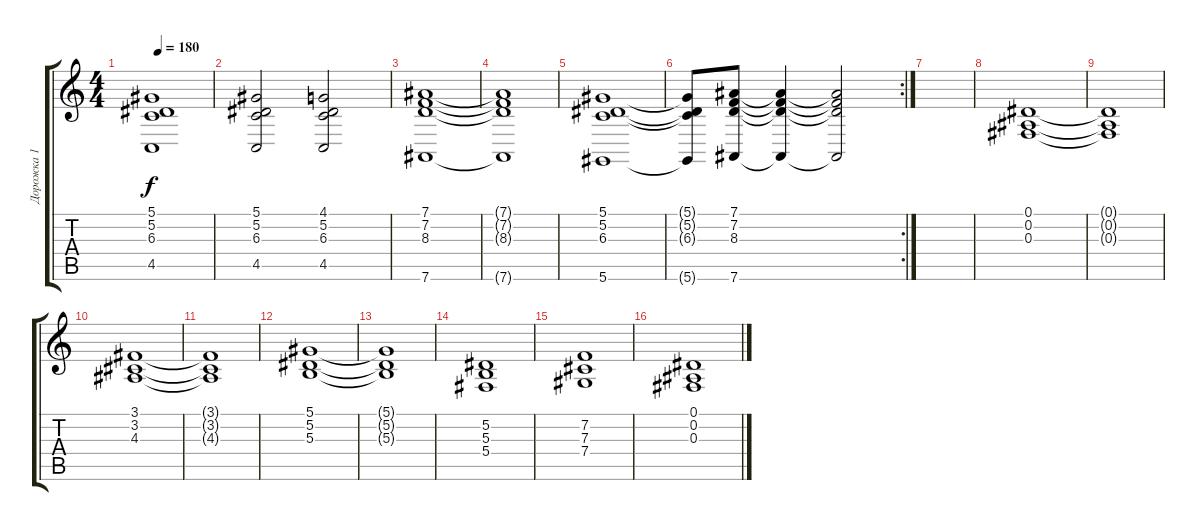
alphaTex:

\track ("Дорожка 1" "Дорожка 1") {instrument stringensemble1}
\staff {score tabs}
\tuning (Eb4 Bb3 Gb3 Db3 Ab2 Eb2) {hide}
\ts (4 4)
\tempo 180
\clef g2
\ks c
(5.1 5.2 6.3 4.5).1{dy f} |
(5.1 5.2 6.3 4.5).2 (4.1 5.2 6.3 4.5).2 |
(7.1 7.2 8.3 7.6).1{volume 9 instrument stringensemble1} |
(7.1{t} 7.2{t} 8.3{t} 7.6{t}).1 |
(5.1 5.2 6.3 5.6).1 |
\rc 2
(5.1{t} 5.2{t} 6.3{t} 5.6{t}).8 (7.1 7.2 8.3 7.6).8 (7.1{t} 7.2{t} 8.3{t} 7.6{t}).4 (7.1{t} 7.2{t} 8.3{t} 7.6{t}).2 |
|
(0.1 0.2 0.3).1 |
(0.1{t} 0.2{t} 0.3{t}).1 |
(3.1 3.2 4.3).1 |
(3.1{t} 3.2{t} 4.3{t}).1 |
(5.1 5.2 5.3).1 |
(5.1{t} 5.2{t} 5.3{t}).1 |
(5.2 5.3 5.4).1 |
(7.2 7.3 7.4).1 |
(0.1 0.2 0.3).1
